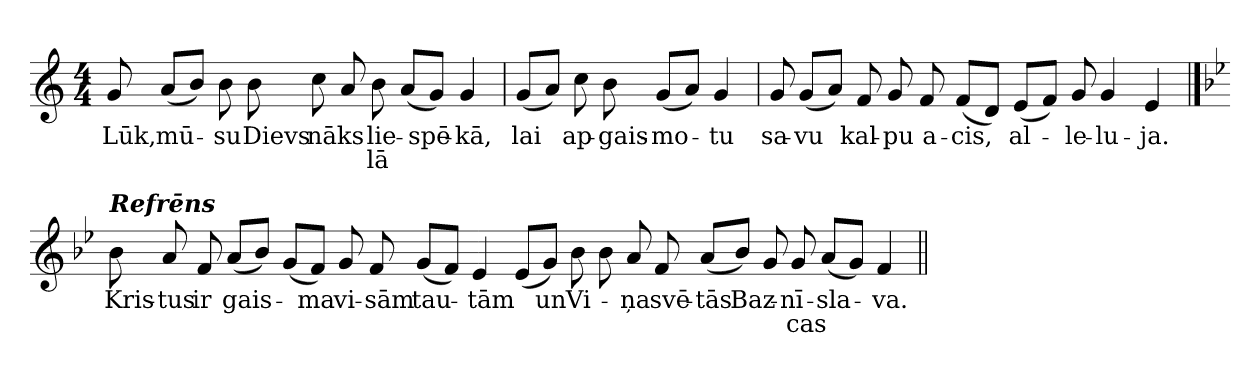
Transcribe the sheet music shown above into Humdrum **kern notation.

**kern	**text	**text
*part1	*part1	*part1
*staff1	*staff1	*staff1
!!LO:PB:g=z
*clefG2	*	*
*k[]	*	*
*C:	*	*
*M4/4	*	*
=1	=1	=1
!	!LO:LY:b:color=#000000	!
8gi/	Lūk,	.
!	!LO:LY:b:color=#000000	!
(8ai/L	mū-	.
8bi/J)	.	.
!	!LO:LY:b:color=#000000	!
8bi\	-su	.
!	!LO:LY:b:color=#000000	!
8bi\	Dievs	.
!	!LO:LY:b:color=#000000	!
8cci\	nāks	.
8ai/	.	.
!	!LO:LY:b:color=#000000	!LO:LY:b:color=#000000
8bi\	lie-	-lā
(8ai/L	.	.
!	!LO:LY:b:color=#000000	!
8gi/J)	spē-	.
!	!LO:LY:b:color=#000000	!
4gi/	-kā,	.
=2'	=2'	=2'
!	!LO:LY:b:color=#000000	!
(8gi/L	lai	.
8ai/J)	.	.
!	!LO:LY:b:color=#000000	!
8cci\	ap-	.
!	!LO:LY:b:color=#000000	!
8bi\	-gais-	.
!	!LO:LY:b:color=#000000	!
(8gi/L	-mo-	.
8ai/J)	.	.
!	!LO:LY:b:color=#000000	!
4gi/	-tu	.
!!LO:LB:g=z
=3`	=3`	=3`
!	!LO:LY:b:color=#000000	!
8gi/	sa-	.
!	!LO:LY:b:color=#000000	!
(8gi/L	-vu	.
8ai/J)	.	.
!	!LO:LY:b:color=#000000	!
8fi/	kal-	.
!	!LO:LY:b:color=#000000	!
8gi/	-pu	.
!	!LO:LY:b:color=#000000	!
8fi/	a-	.
!	!LO:LY:b:color=#000000	!
(8fi/L	-cis,	.
8di/J)	.	.
!	!LO:LY:b:color=#000000	!
(8ei/L	al-	.
8fi/J)	.	.
!	!LO:LY:b:color=#000000	!
8gi/	-le-	.
!	!LO:LY:b:color=#000000	!
4gi/	-lu-	.
!	!LO:LY:b:color=#000000	!
4ei/	-ja.	.
!!LO:LB:g=z
==4	==4	==4
*k[b-e-]	*	*
*B-:	*	*
!LO:TX:a:Bi:t=Refrēns	!	!
!	!LO:LY:b:color=#000000	!
8b-i\	Kris-	.
!	!LO:LY:b:color=#000000	!
8ai/	-tus	.
!	!LO:LY:b:color=#000000	!
8fi/	ir	.
!	!LO:LY:b:color=#000000	!
(8ai/L	gais-	.
8b-i/J)	.	.
(8gi/L	.	.
!	!LO:LY:b:color=#000000	!
8fi/J)	-ma	.
!	!LO:LY:b:color=#000000	!
8gi/	vi-	.
!	!LO:LY:b:color=#000000	!
8fi/	-sām	.
!	!LO:LY:b:color=#000000	!
(8gi/L	tau-	.
8fi/J)	.	.
!	!LO:LY:b:color=#000000	!
4e-i/	-tām	.
(8e-i/L	.	.
!	!LO:LY:b:color=#000000	!
8gi/J)	un	.
!	!LO:LY:b:color=#000000	!
8b-i\	Vi-	.
8b-i\	.	.
!	!LO:LY:b:color=#000000	!
8ai/	-ņa	.
!	!LO:LY:b:color=#000000	!
8fi/	svē-	.
!	!LO:LY:b:color=#000000	!
(8ai/L	-tās	.
!	!LO:LY:b:color=#000000	!
8b-i/J)	Baz-	.
8gi/	.	.
!	!LO:LY:b:color=#000000	!LO:LY:b:color=#000000
8gi/	-nī-	-cas
!	!LO:LY:b:color=#000000	!
(8ai/L	sla-	.
8gi/J)	.	.
!	!LO:LY:b:color=#000000	!
4fi/	-va.	.
=||	=||	=||
*-	*-	*-
